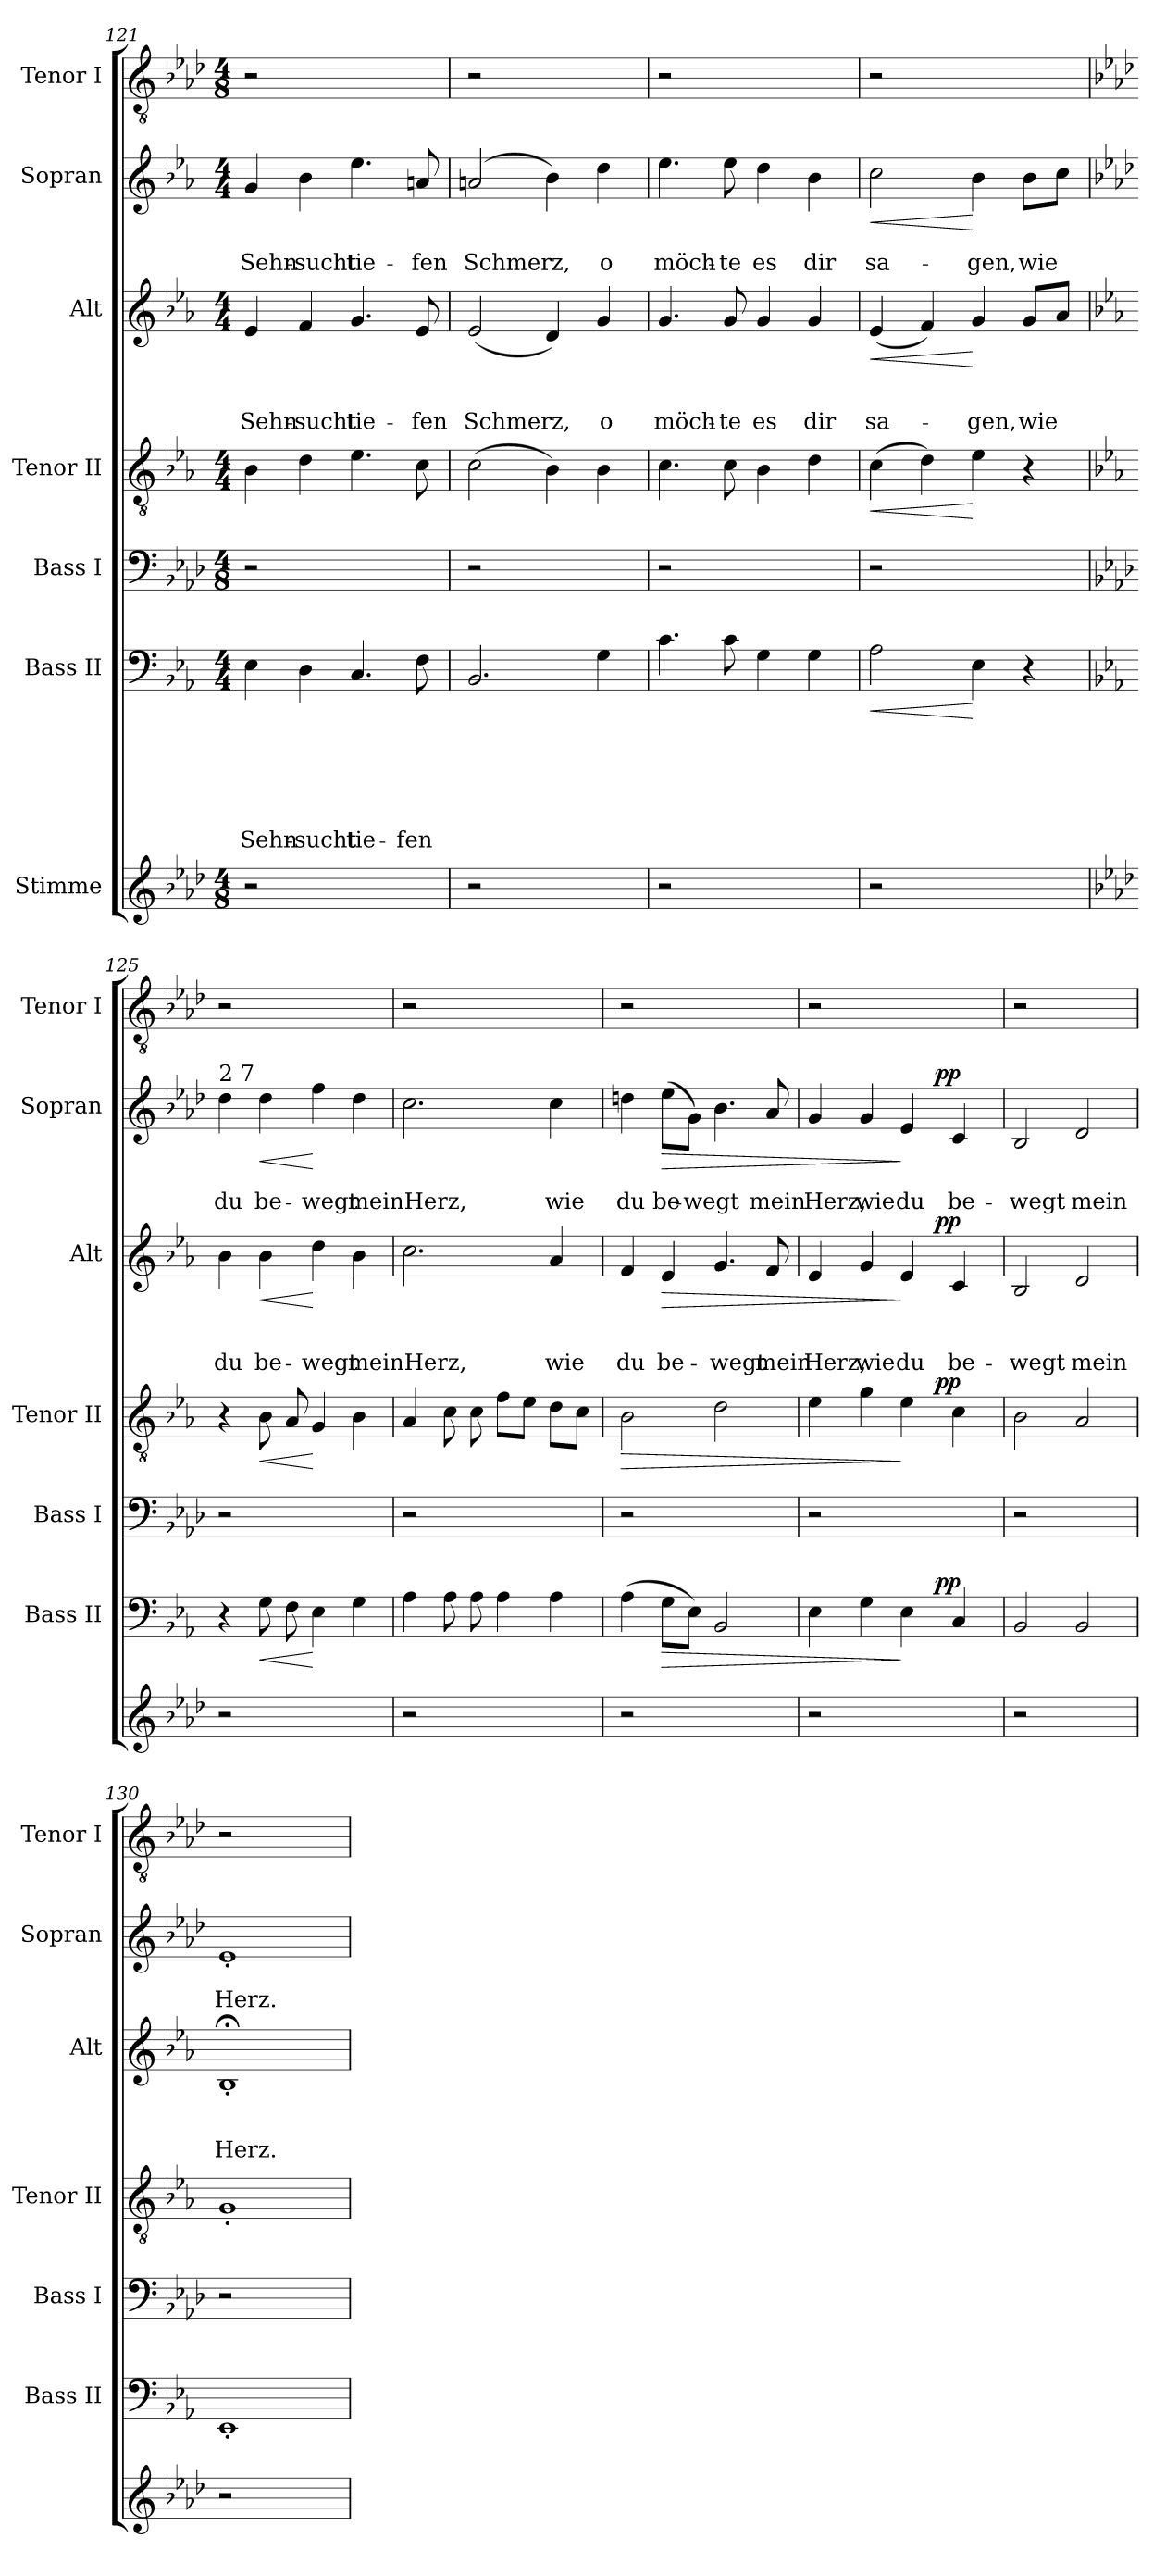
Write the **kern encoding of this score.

**kern	**kern	**text	**text	**text	**text	**text	**text	**dynam	**kern	**kern	**dynam	**kern	**text	**text	**text	**dynam	**kern	**text	**text	**dynam	**kern
*part7	*part6	*part6	*part6	*part6	*part6	*part6	*part6	*part6	*part5	*part4	*part4	*part3	*part3	*part3	*part3	*part3	*part2	*part2	*part2	*part2	*part1
*staff7	*staff6	*staff6	*staff6	*staff6	*staff6	*staff6	*staff6	*staff6	*staff5	*staff4	*staff4	*staff3	*staff3	*staff3	*staff3	*staff3	*staff2	*staff2	*staff2	*staff2	*staff1
*I"Stimme	*I"Bass II	*	*	*	*	*	*	*	*I"Bass I	*I"Tenor II	*	*I"Alt	*	*	*	*	*I"Sopran	*	*	*	*I"Tenor I
*	*I'Bass II	*	*	*	*	*	*	*	*I'Bass I	*I'Tenor II	*	*I'Alt	*	*	*	*	*I'Sopran	*	*	*	*I'Tenor I
*clefG2	*clefF4	*	*	*	*	*	*	*	*clefF4	*clefGv2	*	*clefG2	*	*	*	*	*clefG2	*	*	*	*clefGv2
*k[b-e-a-d-]	*k[b-e-a-]	*	*	*	*	*	*	*	*k[b-e-a-d-]	*k[b-e-a-]	*	*k[b-e-a-]	*	*	*	*	*k[b-e-a-]	*	*	*	*k[b-e-a-d-]
*A-:	*E-:	*	*	*	*	*	*	*	*A-:	*E-:	*	*E-:	*	*	*	*	*E-:	*	*	*	*A-:
*M4/8	*M4/4	*	*	*	*	*	*	*	*M4/8	*M4/4	*	*M4/4	*	*	*	*	*M4/4	*	*	*	*M4/8
=121	=121	=121	=121	=121	=121	=121	=121	=121	=121	=121	=121	=121	=121	=121	=121	=121	=121	=121	=121	=121	=121
!	!	!	!	!	!	!	!LO:LY:b	!	!	!	!	!	!	!	!LO:LY:b	!	!	!	!LO:LY:b	!	!
2r	4E-\	.	.	.	.	.	Sehn-	.	2r	4B-\	.	4e-/	.	.	Sehn-	.	4g/	.	Sehn-	.	2r
!	!	!	!	!	!	!	!LO:LY:b	!	!	!	!	!	!	!	!LO:LY:b	!	!	!	!LO:LY:b	!	!
.	4D\	.	.	.	.	.	-sucht	.	.	4d\	.	4f/	.	.	-sucht	.	4b-\	.	-sucht	.	.
!	!	!	!	!	!	!	!LO:LY:b	!	!	!	!	!	!	!	!LO:LY:b	!	!	!	!LO:LY:b	!	!
2ryy	4.C/	.	.	.	.	.	tie-	.	2ryy	4.e-\	.	4.g/	.	.	tie-	.	4.ee-\	.	tie-	.	2ryy
!	!	!	!	!	!	!	!LO:LY:b	!	!	!	!	!	!	!	!LO:LY:b	!	!	!	!LO:LY:b	!	!
.	8F\	.	.	.	.	.	-fen	.	.	8c\	.	8e-/	.	.	-fen	.	8an/	.	-fen	.	.
=122	=122	=122	=122	=122	=122	=122	=122	=122	=122	=122	=122	=122	=122	=122	=122	=122	=122	=122	=122	=122	=122
!	!	!	!	!	!	!	!	!	!	!	!	!	!	!	!LO:LY:b	!	!	!	!LO:LY:b	!	!
2r	2.BB-/	.	.	.	.	.	.	.	2r	(>2c\	.	(<2e-/	.	.	Schmerz,	.	(2an/	.	Schmerz,	.	2r
2ryy	.	.	.	.	.	.	.	.	2ryy	4B-\)	.	4d/)	.	.	.	.	4b-\)	.	.	.	2ryy
!	!	!	!	!	!	!	!	!	!	!	!	!	!	!	!LO:LY:b	!	!	!	!LO:LY:b	!	!
.	4G\	.	.	.	.	.	.	.	.	4B-\	.	4g/	.	.	o	.	4dd\	.	o	.	.
=123	=123	=123	=123	=123	=123	=123	=123	=123	=123	=123	=123	=123	=123	=123	=123	=123	=123	=123	=123	=123	=123
!	!	!	!	!	!	!	!	!	!	!	!	!	!	!	!LO:LY:b	!	!	!	!LO:LY:b	!	!
2r	4.c\	.	.	.	.	.	.	.	2r	4.c\	.	4.g/	.	.	möch-	.	4.ee-\	.	möch-	.	2r
!	!	!	!	!	!	!	!	!	!	!	!	!	!	!	!LO:LY:b	!	!	!	!LO:LY:b	!	!
.	8c\	.	.	.	.	.	.	.	.	8c\	.	8g/	.	.	-te	.	8ee-\	.	-te	.	.
!	!	!	!	!	!	!	!	!	!	!	!	!	!	!	!LO:LY:b	!	!	!	!LO:LY:b	!	!
2ryy	4G\	.	.	.	.	.	.	.	2ryy	4B-\	.	4g/	.	.	es	.	4dd\	.	es	.	2ryy
!	!	!	!	!	!	!	!	!	!	!	!	!	!	!	!LO:LY:b	!	!	!	!LO:LY:b	!	!
.	4G\	.	.	.	.	.	.	.	.	4d\	.	4g/	.	.	dir	.	4b-\	.	dir	.	.
=124	=124	=124	=124	=124	=124	=124	=124	=124	=124	=124	=124	=124	=124	=124	=124	=124	=124	=124	=124	=124	=124
!	!	!	!	!	!	!	!	!LO:HP:b	!	!	!LO:HP:b	!	!	!	!LO:LY:b	!LO:HP:b	!	!	!LO:LY:b	!LO:HP:b	!
2r	2A-\	.	.	.	.	.	.	<	2r	(>4c\	<	(<4e-/	.	.	sa-	<	2cc\	.	sa-	<	2r
.	.	.	.	.	.	.	.	.	.	4d\)	.	4f/)	.	.	.	.	.	.	.	.	.
!	!	!	!	!	!	!	!	!	!	!	!	!	!	!	!LO:LY:b	!	!	!	!LO:LY:b	!	!
2ryy	4E-\	.	.	.	.	.	.	[	2ryy	4e-\	[	4g/	.	.	-gen,	[	4b-\	.	-gen,	[	2ryy
!	!	!	!	!	!	!	!	!	!	!	!	!	!	!	!LO:LY:b	!	!	!	!LO:LY:b	!	!
.	4r	.	.	.	.	.	.	.	.	4r	.	8g/L	.	.	wie	.	8b-\L	.	wie	.	.
.	.	.	.	.	.	.	.	.	.	.	.	8a-/J	.	.	.	.	8cc\J	.	.	.	.
!!LO:LB:g=z
=125	=125	=125	=125	=125	=125	=125	=125	=125	=125	=125	=125	=125	=125	=125	=125	=125	=125	=125	=125	=125	=125
*	*	*	*	*	*	*	*	*	*	*	*	*	*	*	*	*	*k[b-e-a-d-]	*	*	*	*
*	*	*	*	*	*	*	*	*	*	*	*	*	*	*	*	*	*A-:	*	*	*	*
!	!	!	!	!	!	!	!	!	!	!	!	!	!	!	!	!	!LO:TX:a:t=2 7	!	!	!	!
!	!	!	!	!	!	!	!	!	!	!	!	!	!	!	!LO:LY:b	!	!	!	!LO:LY:b	!	!
2r	4r	.	.	.	.	.	.	.	2r	4r	.	4b-\	.	.	du	.	4dd-\	.	du	.	2r
!	!	!	!	!	!	!	!	!LO:HP:b	!	!	!LO:HP:b	!	!	!	!LO:LY:b	!LO:HP:b	!	!	!LO:LY:b	!LO:HP:b	!
.	8G\	.	.	.	.	.	.	<	.	8B-\	<	4b-\	.	.	be-	<	4dd-\	.	be-	<	.
.	8F\	.	.	.	.	.	.	.	.	8A-/	.	.	.	.	.	.	.	.	.	.	.
!	!	!	!	!	!	!	!	!	!	!	!	!	!	!	!LO:LY:b	!	!	!	!LO:LY:b	!	!
2ryy	4E-\	.	.	.	.	.	.	[	2ryy	4G/	[	4dd\	.	.	-wegt	[	4ff\	.	-wegt	[	2ryy
!	!	!	!	!	!	!	!	!	!	!	!	!	!	!	!LO:LY:b	!	!	!	!LO:LY:b	!	!
.	4G\	.	.	.	.	.	.	.	.	4B-\	.	4b-\	.	.	meinHerz,	.	4dd-\	.	meinHerz,	.	.
=126	=126	=126	=126	=126	=126	=126	=126	=126	=126	=126	=126	=126	=126	=126	=126	=126	=126	=126	=126	=126	=126
2r	4A-\	.	.	.	.	.	.	.	2r	4A-/	.	2.cc\	.	.	.	.	2.cc\	.	.	.	2r
.	8A-\	.	.	.	.	.	.	.	.	8c\	.	.	.	.	.	.	.	.	.	.	.
.	8A-\	.	.	.	.	.	.	.	.	8c\	.	.	.	.	.	.	.	.	.	.	.
2ryy	4A-\	.	.	.	.	.	.	.	2ryy	8f\L	.	.	.	.	.	.	.	.	.	.	2ryy
.	.	.	.	.	.	.	.	.	.	8e-\J	.	.	.	.	.	.	.	.	.	.	.
!	!	!	!	!	!	!	!	!	!	!	!	!	!	!	!LO:LY:b	!	!	!	!LO:LY:b	!	!
.	4A-\	.	.	.	.	.	.	.	.	8d\L	.	4a-/	.	.	wie	.	4cc\	.	wie	.	.
.	.	.	.	.	.	.	.	.	.	8c\J	.	.	.	.	.	.	.	.	.	.	.
=127	=127	=127	=127	=127	=127	=127	=127	=127	=127	=127	=127	=127	=127	=127	=127	=127	=127	=127	=127	=127	=127
!	!	!	!	!	!	!	!	!	!	!	!LO:HP:b	!	!	!	!LO:LY:b	!	!	!	!LO:LY:b	!	!
2r	(>4A-\	.	.	.	.	.	.	.	2r	2B-\	>	4f/	.	.	du	.	4ddn\	.	du	.	2r
!	!	!	!	!	!	!	!	!LO:HP:b	!	!	!	!	!	!	!LO:LY:b	!LO:HP:b	!	!	!LO:LY:b	!LO:HP:b	!
.	8G\L	.	.	.	.	.	.	>	.	.	.	4e-/	.	.	be-	>	(>8ee-\L	.	be-	>	.
!	!	!	!	!	!	!	!	!	!	!	!	!	!	!	!	!	!	!	!LO:LY:b	!	!
.	8E-\J)	.	.	.	.	.	.	.	.	.	.	.	.	.	.	.	8g\J)	.	-wegt	.	.
!	!	!	!	!	!	!	!	!	!	!	!	!	!	!	!LO:LY:b	!	!	!	!	!	!
2ryy	2BB-/	.	.	.	.	.	.	.	2ryy	2d\	.	4.g/	.	.	-wegt	.	4.b-\	.	.	.	2ryy
!	!	!	!	!	!	!	!	!	!	!	!	!	!	!	!LO:LY:b	!	!	!	!LO:LY:b	!	!
.	.	.	.	.	.	.	.	.	.	.	.	8f/	.	.	mein	.	8a-/	.	mein	.	.
=128	=128	=128	=128	=128	=128	=128	=128	=128	=128	=128	=128	=128	=128	=128	=128	=128	=128	=128	=128	=128	=128
!	!	!	!	!	!	!	!	!	!	!	!	!	!	!	!LO:LY:b	!	!	!	!LO:LY:b	!	!
*	*^	*	*	*	*	*	*	*	*	*^	*	*^	*	*	*	*	*^	*	*	*	*
2r	4E-\	2ryy	.	.	.	.	.	.	.	2r	4e-\	2ryy	.	4e-/	2ryy	.	.	Herz,	.	4g/	2ryy	.	Herz,	.	2r
!	!	!	!	!	!	!	!	!	!	!	!	!	!	!	!	!	!	!LO:LY:b	!	!	!	!	!LO:LY:b	!	!
.	4G\	.	.	.	.	.	.	.	.	.	4g\	.	.	4g/	.	.	.	wie	.	4g/	.	.	wie	.	.
!	!	!	!	!	!	!	!	!	!	!	!	!	!	!	!	!	!	!LO:LY:b	!	!	!	!	!LO:LY:b	!	!
2ryy	4E-\	8.ryy	.	.	.	.	.	.	]	2ryy	4e-\	8.ryy	]	4e-/	8.ryy	.	.	du	]	4e-/	8.ryy	.	du	]	2ryy
!	!	!	!	!	!	!	!	!	!LO:DY:a	!	!	!	!LO:DY:a	!	!	!	!	!	!LO:DY:a	!	!	!	!	!LO:DY:a	!
.	.	4ryy	.	.	.	.	.	.	pp	.	.	4ryy	pp	.	4ryy	.	.	.	pp	.	4ryy	.	.	pp	.
!	!	!	!	!	!	!	!	!	!	!	!	!	!	!	!	!	!	!LO:LY:b	!	!	!	!	!LO:LY:b	!	!
.	4C/	.	.	.	.	.	.	.	.	.	4c\	.	.	4c/	.	.	.	be-	.	4c/	.	.	be-	.	.
.	.	16ryy	.	.	.	.	.	.	.	.	.	16ryy	.	.	16ryy	.	.	.	.	.	16ryy	.	.	.	.
=129	=129	=129	=129	=129	=129	=129	=129	=129	=129	=129	=129	=129	=129	=129	=129	=129	=129	=129	=129	=129	=129	=129	=129	=129	=129
!	!	!	!	!	!	!	!	!	!	!	!	!	!	!	!	!	!	!LO:LY:b	!	!	!	!	!LO:LY:b	!	!
*	*	*	*	*	*	*	*	*	*	*	*v	*v	*	*	*	*	*	*	*	*v	*v	*	*	*	*
*	*v	*v	*	*	*	*	*	*	*	*	*	*	*v	*v	*	*	*	*	*	*	*	*	*
2r	2BB-/	.	.	.	.	.	.	.	2r	2B-\	.	2B-/	.	.	-wegt	.	2B-/	.	-wegt	.	2r
!	!	!	!	!	!	!	!	!	!	!	!	!	!	!	!LO:LY:b	!	!	!	!LO:LY:b	!	!
2ryy	2BB-/	.	.	.	.	.	.	.	2ryy	2A-/	.	2d/	.	.	mein	.	2d-/	.	mein	.	2ryy
=130	=130	=130	=130	=130	=130	=130	=130	=130	=130	=130	=130	=130	=130	=130	=130	=130	=130	=130	=130	=130	=130
!	!	!	!	!	!	!	!	!	!	!	!	!	!	!	!LO:LY:b	!	!	!	!LO:LY:b	!	!
2r	1EE-'<	.	.	.	.	.	.	.	2r	1G'<	.	1B-;'<	.	.	Herz.	.	1e-'<	.	Herz.	.	2r
2ryy	.	.	.	.	.	.	.	.	2ryy	.	.	.	.	.	.	.	.	.	.	.	2ryy
=	=	=	=	=	=	=	=	=	=	=	=	=	=	=	=	=	=	=	=	=	=
*-	*-	*-	*-	*-	*-	*-	*-	*-	*-	*-	*-	*-	*-	*-	*-	*-	*-	*-	*-	*-	*-
